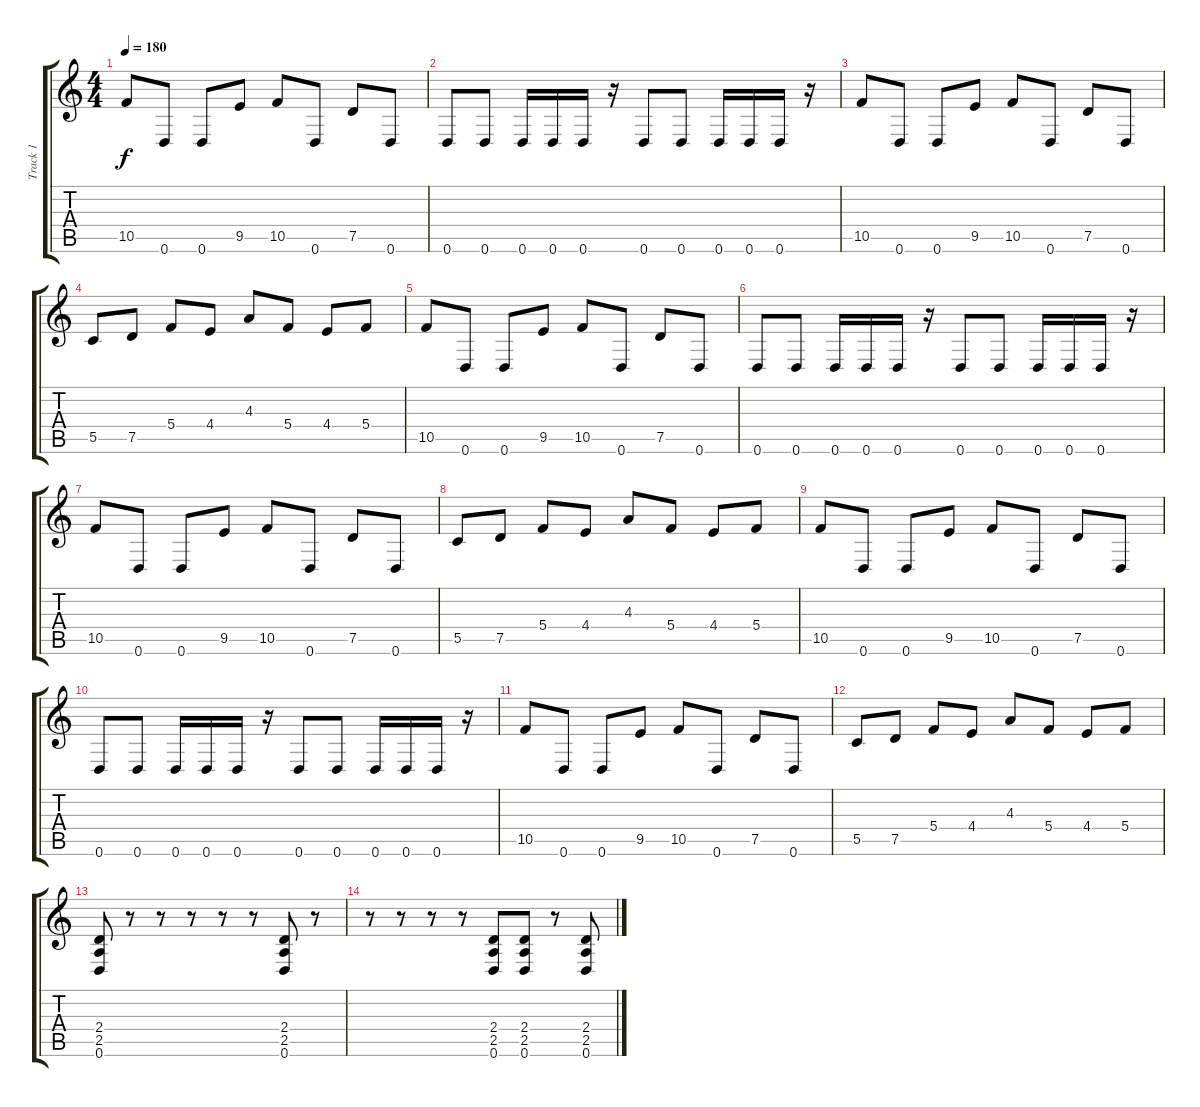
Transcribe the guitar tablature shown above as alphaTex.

\track ("Track 1" "Track 1") {instrument distortionguitar}
\staff {score tabs}
\tuning (D4 A3 F3 C3 G2 D2) {hide}
\ts (4 4)
\tempo 180
\clef g2
\ks c
10.5.8{dy f} 0.6.8 0.6.8 9.5.8 10.5.8 0.6.8 7.5.8 0.6.8 |
0.6.8 0.6.8 0.6.16 0.6.16 0.6.16 r.16 0.6.8 0.6.8 0.6.16 0.6.16 0.6.16 r.16 |
10.5.8 0.6.8 0.6.8 9.5.8 10.5.8 0.6.8 7.5.8 0.6.8 |
5.5.8 7.5.8 5.4.8 4.4.8 4.3.8 5.4.8 4.4.8 5.4.8 |
10.5.8 0.6.8 0.6.8 9.5.8 10.5.8 0.6.8 7.5.8 0.6.8 |
0.6.8 0.6.8 0.6.16 0.6.16 0.6.16 r.16 0.6.8 0.6.8 0.6.16 0.6.16 0.6.16 r.16 |
10.5.8 0.6.8 0.6.8 9.5.8 10.5.8 0.6.8 7.5.8 0.6.8 |
5.5.8 7.5.8 5.4.8 4.4.8 4.3.8 5.4.8 4.4.8 5.4.8 |
10.5.8 0.6.8 0.6.8 9.5.8 10.5.8 0.6.8 7.5.8 0.6.8 |
0.6.8 0.6.8 0.6.16 0.6.16 0.6.16 r.16 0.6.8 0.6.8 0.6.16 0.6.16 0.6.16 r.16 |
10.5.8 0.6.8 0.6.8 9.5.8 10.5.8 0.6.8 7.5.8 0.6.8 |
5.5.8 7.5.8 5.4.8 4.4.8 4.3.8 5.4.8 4.4.8 5.4.8 |
(2.4 2.5 0.6).8 r.8 r.8 r.8 r.8 r.8 (2.4 2.5 0.6).8 r.8 |
r.8 r.8 r.8 r.8 (2.4 2.5 0.6).8 (2.4 2.5 0.6).8 r.8 (2.4 2.5 0.6).8
